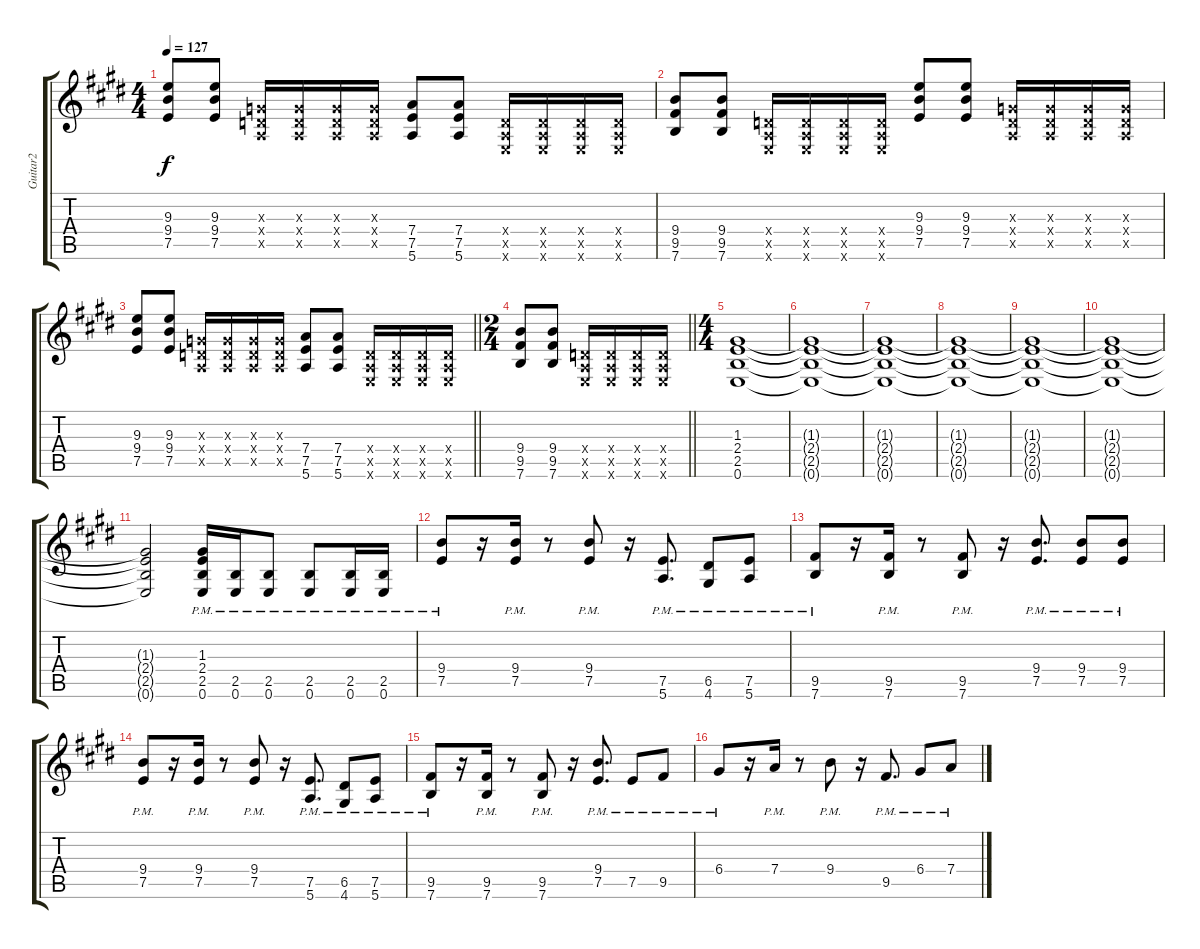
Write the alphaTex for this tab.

\track ("Guitar2" "Guitar2") {instrument overdrivenguitar}
\staff {score tabs}
\tuning (E4 B3 G3 D3 A2 E2) {hide}
\ts (4 4)
\tempo 127
\clef g2
\ks e
(9.3 9.4 7.5).8{dy f} (9.3 9.4 7.5).8 (0.3{x} 0.4{x} 0.5{x}).16 (0.3{x} 0.4{x} 0.5{x}).16 (0.3{x} 0.4{x} 0.5{x}).16 (0.3{x} 0.4{x} 0.5{x}).16 (7.4 7.5 5.6).8 (7.4 7.5 5.6).8 (0.4{x} 0.5{x} 0.6{x}).16 (0.4{x} 0.5{x} 0.6{x}).16 (0.4{x} 0.5{x} 0.6{x}).16 (0.4{x} 0.5{x} 0.6{x}).16 |
(9.4 9.5 7.6).8 (9.4 9.5 7.6).8 (0.4{x} 0.5{x} 0.6{x}).16 (0.4{x} 0.5{x} 0.6{x}).16 (0.4{x} 0.5{x} 0.6{x}).16 (0.4{x} 0.5{x} 0.6{x}).16 (9.3 9.4 7.5).8 (9.3 9.4 7.5).8 (0.3{x} 0.4{x} 0.5{x}).16 (0.3{x} 0.4{x} 0.5{x}).16 (0.3{x} 0.4{x} 0.5{x}).16 (0.3{x} 0.4{x} 0.5{x}).16 |
\barLineRight lightlight
(9.3 9.4 7.5).8 (9.3 9.4 7.5).8 (0.3{x} 0.4{x} 0.5{x}).16 (0.3{x} 0.4{x} 0.5{x}).16 (0.3{x} 0.4{x} 0.5{x}).16 (0.3{x} 0.4{x} 0.5{x}).16 (7.4 7.5 5.6).8 (7.4 7.5 5.6).8 (0.4{x} 0.5{x} 0.6{x}).16 (0.4{x} 0.5{x} 0.6{x}).16 (0.4{x} 0.5{x} 0.6{x}).16 (0.4{x} 0.5{x} 0.6{x}).16 |
\ts (2 4)
\barLineRight lightlight
(9.4 9.5 7.6).8 (9.4 9.5 7.6).8 (0.4{x} 0.5{x} 0.6{x}).16 (0.4{x} 0.5{x} 0.6{x}).16 (0.4{x} 0.5{x} 0.6{x}).16 (0.4{x} 0.5{x} 0.6{x}).16 |
\ts (4 4)
(1.3 2.4 2.5 0.6).1 |
(1.3{t} 2.4{t} 2.5{t} 0.6{t}).1 |
(1.3{t} 2.4{t} 2.5{t} 0.6{t}).1 |
(1.3{t} 2.4{t} 2.5{t} 0.6{t}).1 |
(1.3{t} 2.4{t} 2.5{t} 0.6{t}).1 |
(1.3{t} 2.4{t} 2.5{t} 0.6{t}).1 |
(1.3{t} 2.4{t} 2.5{t} 0.6{t}).2 (1.3{pm} 2.4{pm} 2.5{pm} 0.6{pm}).16 (2.5{pm} 0.6{pm}).16 (2.5{pm} 0.6{pm}).8 (2.5{pm} 0.6{pm}).8 (2.5{pm} 0.6{pm}).16 (2.5{pm} 0.6{pm}).16 |
(9.4{pm} 7.5{pm}).8 r.16 (9.4{pm} 7.5{pm}).16 r.8 (9.4{pm} 7.5{pm}).8 r.16 (7.5{pm} 5.6{pm}).8{d} (6.5{pm} 4.6{pm}).8 (7.5{pm} 5.6{pm}).8 |
(9.5{pm} 7.6{pm}).8 r.16 (9.5{pm} 7.6{pm}).16 r.8 (9.5{pm} 7.6{pm}).8 r.16 (9.4{pm} 7.5{pm}).8{d} (9.4{pm} 7.5{pm}).8 (9.4{pm} 7.5{pm}).8 |
(9.4{pm} 7.5{pm}).8 r.16 (9.4{pm} 7.5{pm}).16 r.8 (9.4{pm} 7.5{pm}).8 r.16 (7.5{pm} 5.6{pm}).8{d} (6.5{pm} 4.6{pm}).8 (7.5{pm} 5.6{pm}).8 |
(9.5{pm} 7.6{pm}).8 r.16 (9.5{pm} 7.6{pm}).16 r.8 (9.5{pm} 7.6{pm}).8 r.16 (9.4{pm} 7.5{pm}).8{d} 7.5{pm}.8 9.5{pm}.8 |
6.4{pm}.8 r.16 7.4{pm}.16 r.8 9.4{pm}.8 r.16 9.5{pm}.8{d} 6.4{pm}.8 7.4{pm}.8
